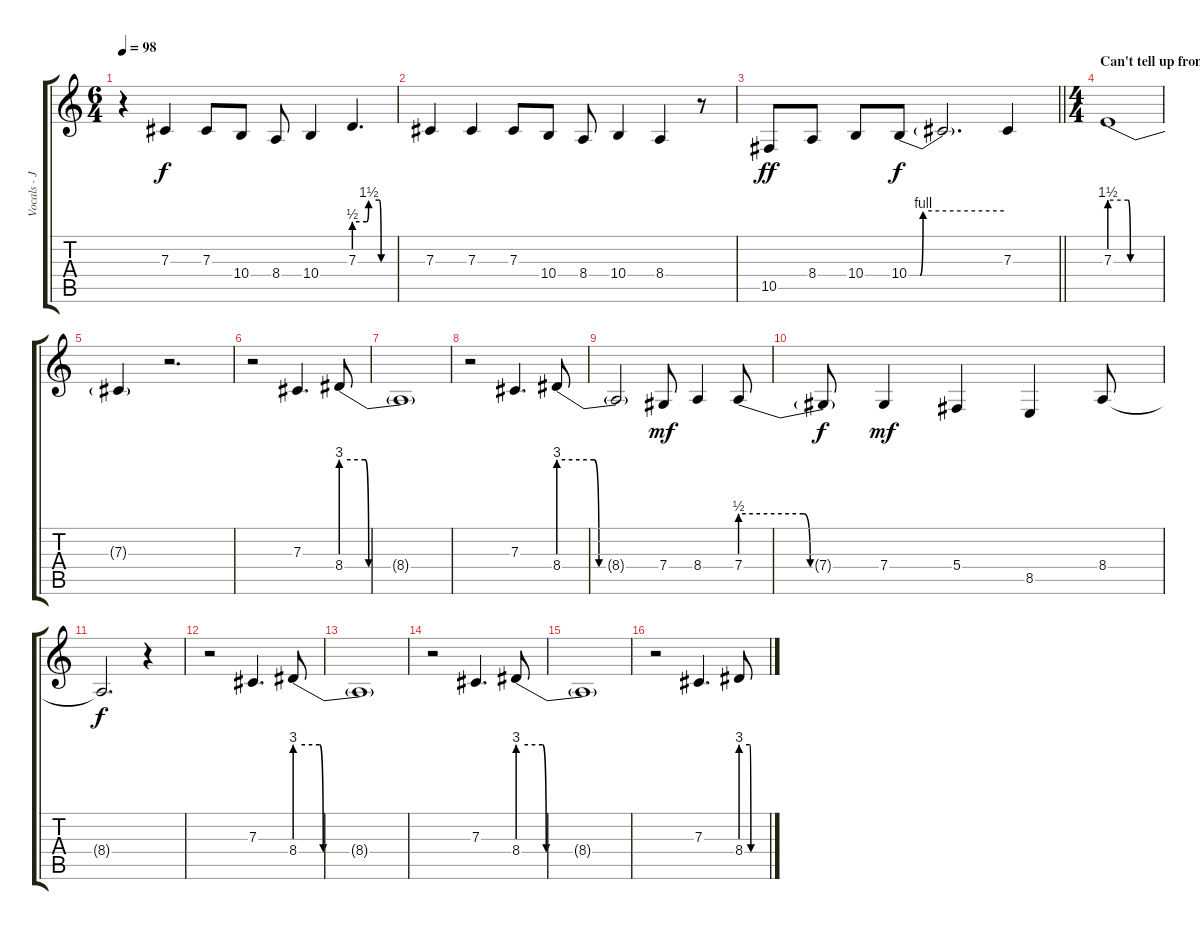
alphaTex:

\track ("Vocals - Jerry Cantrell" "Vocals - J") {instrument flute}
\staff {score tabs}
\tuning (Eb4 Bb3 Gb3 Db3 Ab2 Db2) {hide}
\ts (6 4)
\tempo 98
\clef g2
\ks c
r.4{dy f} 7.3.4 7.3.8 10.4.8 8.4.8 10.4.4 7.3{be (custom 0 2 19 2 22 6 38 6 41 0 60 0)}.4{d} |
7.3.4 7.3.4 7.3.8 10.4.8 8.4.8 10.4.4 8.4.4 r.8 |
\barLineRight lightlight
10.5.8{dy ff} 8.4.8 10.4.8 10.4{be (custom 0 0 7 0 9 4 60 4)}.8{dy f} 10.4{t}.2{d} 7.3.4 |
\ts (4 4)
\section ("" "Can't tell up from down")
7.3{be (custom 0 6 22 6 25 0 60 0)}.1 |
7.3{t}.4 r.2{d} |
r.2 7.3.4{d} 8.4{be (custom 0 12 13 12 15 0 60 0)}.8 |
8.4{t}.1 |
r.2 7.3.4{d} 8.4{be (custom 0 12 21 12 24 0 60 0)}.8 |
8.4{t}.2 7.4.8{dy mf} 8.4.4 7.4{be (custom 0 2 27 2 30 0 60 0)}.8 |
7.4{t}.8{dy f} 7.4.4{dy mf} 5.4.4 8.5.4 8.4.8 |
8.4{t}.2{d dy f} r.4 |
r.2 7.3.4{d} 8.4{be (custom 0 12 13 12 15 0 60 0)}.8 |
8.4{t}.1 |
r.2 7.3.4{d} 8.4{be (custom 0 12 13 12 15 0 60 0)}.8 |
8.4{t}.1 |
r.2 7.3.4{d} 8.4{be (custom 0 12 21 12 24 0 60 0)}.8
